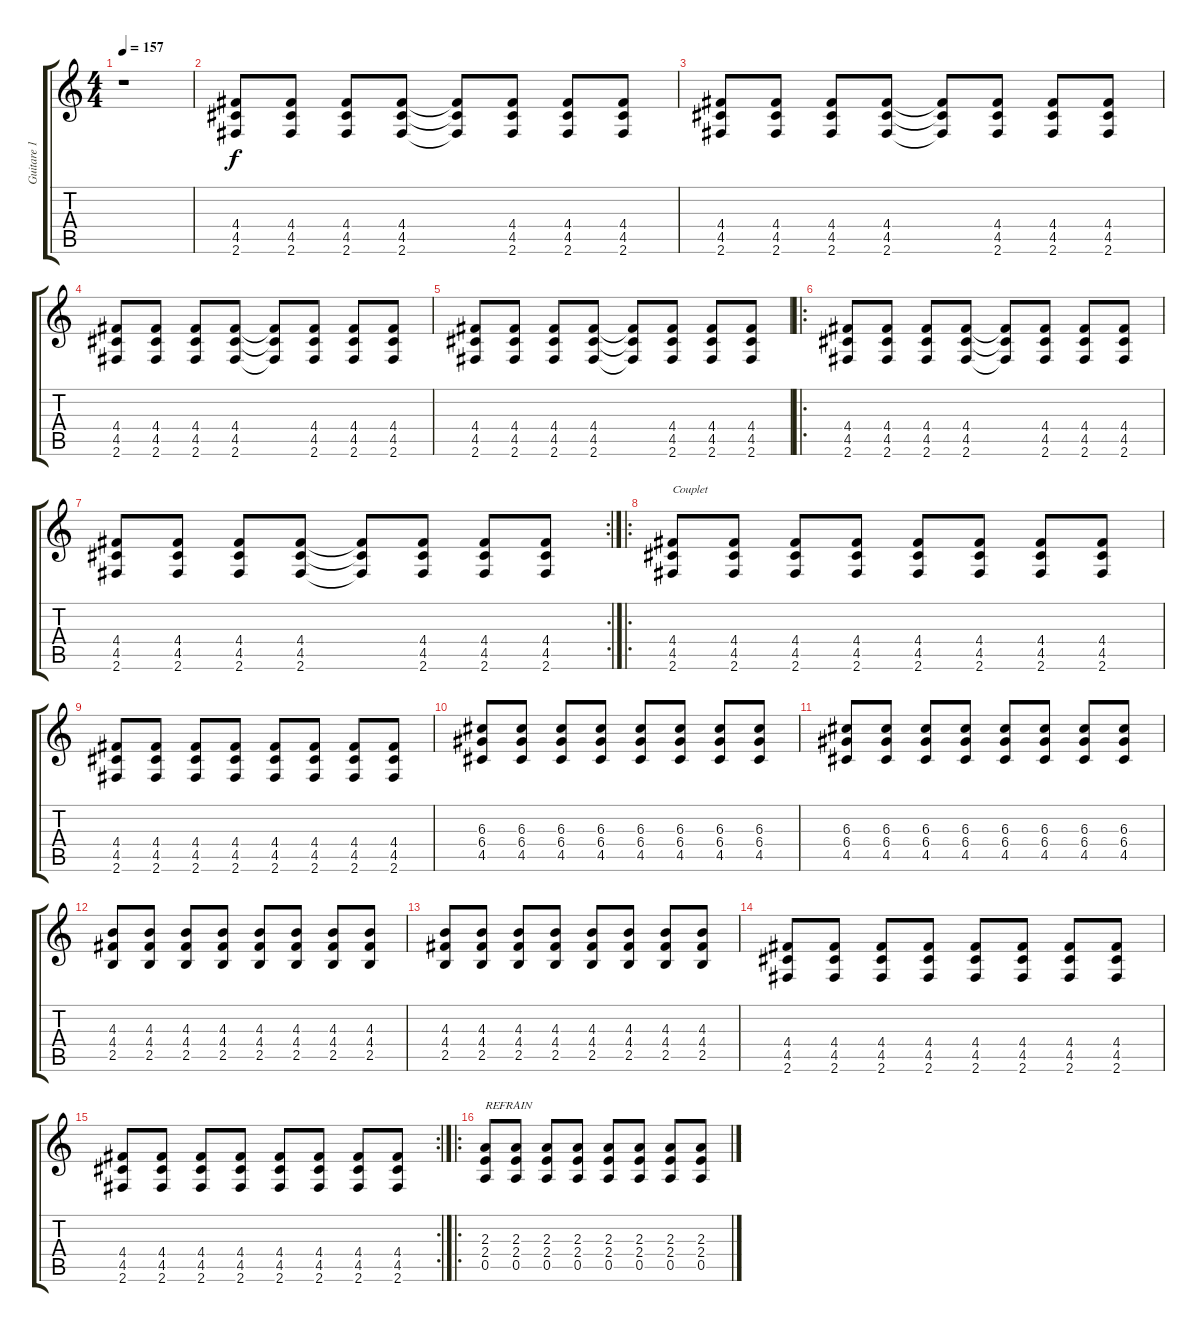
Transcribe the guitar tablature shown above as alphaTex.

\track ("Guitare 1" "Guitare 1") {instrument overdrivenguitar}
\staff {score tabs}
\tuning (E4 B3 G3 D3 A2 E2) {hide}
\ts (4 4)
\tempo 157
\clef g2
\ks c
r.1{dy f instrument overdrivenguitar} |
(4.4 4.5 2.6).8 (4.4 4.5 2.6).8 (4.4 4.5 2.6).8 (4.4 4.5 2.6).8 (4.4{t} 4.5{t} 2.6{t}).8 (4.4 4.5 2.6).8 (4.4 4.5 2.6).8 (4.4 4.5 2.6).8 |
(4.4 4.5 2.6).8 (4.4 4.5 2.6).8 (4.4 4.5 2.6).8 (4.4 4.5 2.6).8 (4.4{t} 4.5{t} 2.6{t}).8 (4.4 4.5 2.6).8 (4.4 4.5 2.6).8 (4.4 4.5 2.6).8 |
(4.4 4.5 2.6).8 (4.4 4.5 2.6).8 (4.4 4.5 2.6).8 (4.4 4.5 2.6).8 (4.4{t} 4.5{t} 2.6{t}).8 (4.4 4.5 2.6).8 (4.4 4.5 2.6).8 (4.4 4.5 2.6).8 |
(4.4 4.5 2.6).8 (4.4 4.5 2.6).8 (4.4 4.5 2.6).8 (4.4 4.5 2.6).8 (4.4{t} 4.5{t} 2.6{t}).8 (4.4 4.5 2.6).8 (4.4 4.5 2.6).8 (4.4 4.5 2.6).8 |
\ro
(4.4 4.5 2.6).8 (4.4 4.5 2.6).8 (4.4 4.5 2.6).8 (4.4 4.5 2.6).8 (4.4{t} 4.5{t} 2.6{t}).8 (4.4 4.5 2.6).8 (4.4 4.5 2.6).8 (4.4 4.5 2.6).8 |
\rc 2
(4.4 4.5 2.6).8 (4.4 4.5 2.6).8 (4.4 4.5 2.6).8 (4.4 4.5 2.6).8 (4.4{t} 4.5{t} 2.6{t}).8 (4.4 4.5 2.6).8 (4.4 4.5 2.6).8 (4.4 4.5 2.6).8 |
\ro
(4.4 4.5 2.6).8{txt "Couplet"} (4.4 4.5 2.6).8 (4.4 4.5 2.6).8 (4.4 4.5 2.6).8 (4.4 4.5 2.6).8 (4.4 4.5 2.6).8 (4.4 4.5 2.6).8 (4.4 4.5 2.6).8 |
(4.4 4.5 2.6).8 (4.4 4.5 2.6).8 (4.4 4.5 2.6).8 (4.4 4.5 2.6).8 (4.4 4.5 2.6).8 (4.4 4.5 2.6).8 (4.4 4.5 2.6).8 (4.4 4.5 2.6).8 |
(6.3 6.4 4.5).8 (6.3 6.4 4.5).8 (6.3 6.4 4.5).8 (6.3 6.4 4.5).8 (6.3 6.4 4.5).8 (6.3 6.4 4.5).8 (6.3 6.4 4.5).8 (6.3 6.4 4.5).8 |
(6.3 6.4 4.5).8 (6.3 6.4 4.5).8 (6.3 6.4 4.5).8 (6.3 6.4 4.5).8 (6.3 6.4 4.5).8 (6.3 6.4 4.5).8 (6.3 6.4 4.5).8 (6.3 6.4 4.5).8 |
(4.3 4.4 2.5).8 (4.3 4.4 2.5).8 (4.3 4.4 2.5).8 (4.3 4.4 2.5).8 (4.3 4.4 2.5).8 (4.3 4.4 2.5).8 (4.3 4.4 2.5).8 (4.3 4.4 2.5).8 |
(4.3 4.4 2.5).8 (4.3 4.4 2.5).8 (4.3 4.4 2.5).8 (4.3 4.4 2.5).8 (4.3 4.4 2.5).8 (4.3 4.4 2.5).8 (4.3 4.4 2.5).8 (4.3 4.4 2.5).8 |
(4.4 4.5 2.6).8 (4.4 4.5 2.6).8 (4.4 4.5 2.6).8 (4.4 4.5 2.6).8 (4.4 4.5 2.6).8 (4.4 4.5 2.6).8 (4.4 4.5 2.6).8 (4.4 4.5 2.6).8 |
\rc 2
(4.4 4.5 2.6).8 (4.4 4.5 2.6).8 (4.4 4.5 2.6).8 (4.4 4.5 2.6).8 (4.4 4.5 2.6).8 (4.4 4.5 2.6).8 (4.4 4.5 2.6).8 (4.4 4.5 2.6).8 |
\ro
(2.3 2.4 0.5).8{txt "REFRAIN"} (2.3 2.4 0.5).8 (2.3 2.4 0.5).8 (2.3 2.4 0.5).8 (2.3 2.4 0.5).8 (2.3 2.4 0.5).8 (2.3 2.4 0.5).8 (2.3 2.4 0.5).8
